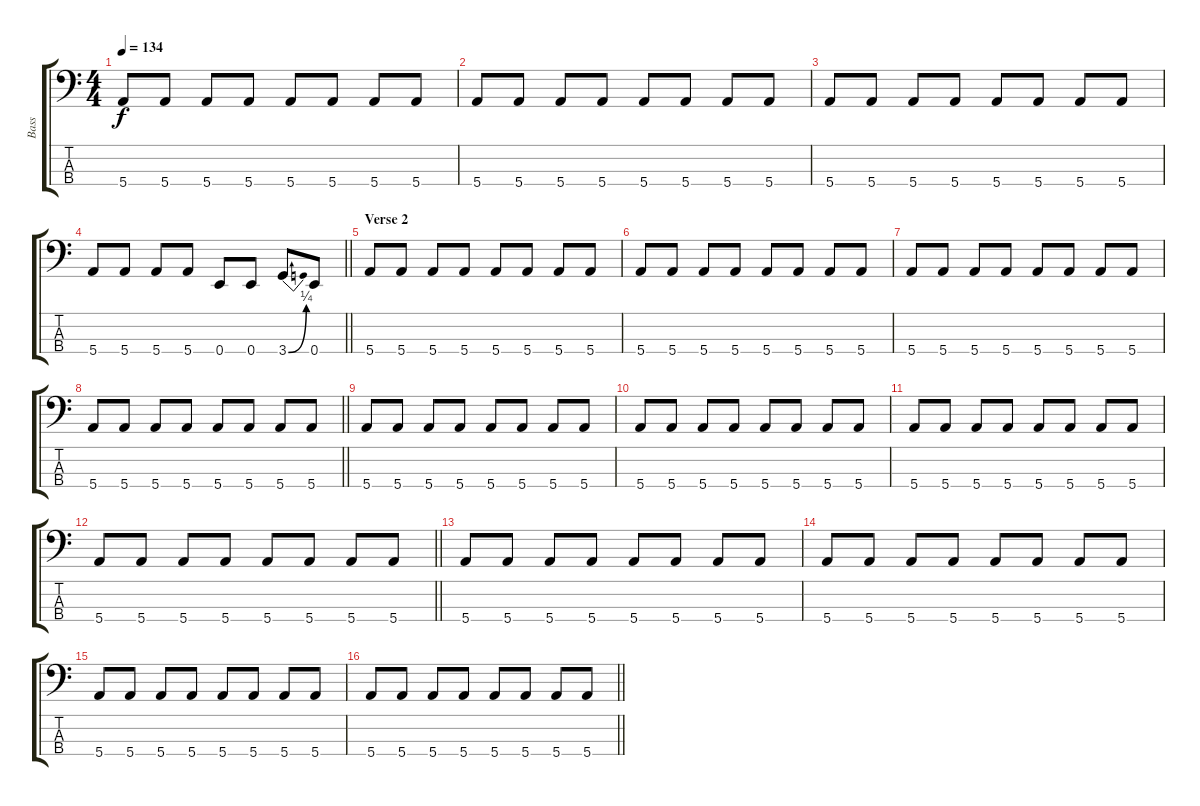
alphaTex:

\track ("Bass" "Bass") {instrument electricbasspick}
\staff {score tabs}
\tuning (G2 D2 A1 E1) {hide}
\ts (4 4)
\tempo 134
\clef f4
\ks c
5.4.8{dy f} 5.4.8 5.4.8 5.4.8 5.4.8 5.4.8 5.4.8 5.4.8 |
5.4.8 5.4.8 5.4.8 5.4.8 5.4.8 5.4.8 5.4.8 5.4.8 |
5.4.8 5.4.8 5.4.8 5.4.8 5.4.8 5.4.8 5.4.8 5.4.8 |
\barLineRight lightlight
5.4.8 5.4.8 5.4.8 5.4.8 0.4.8 0.4.8 3.4{be (bend 0 0 60 1)}.8 0.4.8 |
\section ("" "Verse 2")
5.4.8 5.4.8 5.4.8 5.4.8 5.4.8 5.4.8 5.4.8 5.4.8 |
5.4.8 5.4.8 5.4.8 5.4.8 5.4.8 5.4.8 5.4.8 5.4.8 |
5.4.8 5.4.8 5.4.8 5.4.8 5.4.8 5.4.8 5.4.8 5.4.8 |
\barLineRight lightlight
5.4.8 5.4.8 5.4.8 5.4.8 5.4.8 5.4.8 5.4.8 5.4.8 |
5.4.8 5.4.8 5.4.8 5.4.8 5.4.8 5.4.8 5.4.8 5.4.8 |
5.4.8 5.4.8 5.4.8 5.4.8 5.4.8 5.4.8 5.4.8 5.4.8 |
5.4.8 5.4.8 5.4.8 5.4.8 5.4.8 5.4.8 5.4.8 5.4.8 |
\barLineRight lightlight
5.4.8 5.4.8 5.4.8 5.4.8 5.4.8 5.4.8 5.4.8 5.4.8 |
5.4.8 5.4.8 5.4.8 5.4.8 5.4.8 5.4.8 5.4.8 5.4.8 |
5.4.8 5.4.8 5.4.8 5.4.8 5.4.8 5.4.8 5.4.8 5.4.8 |
5.4.8 5.4.8 5.4.8 5.4.8 5.4.8 5.4.8 5.4.8 5.4.8 |
\barLineRight lightlight
5.4.8 5.4.8 5.4.8 5.4.8 5.4.8 5.4.8 5.4.8 5.4.8
